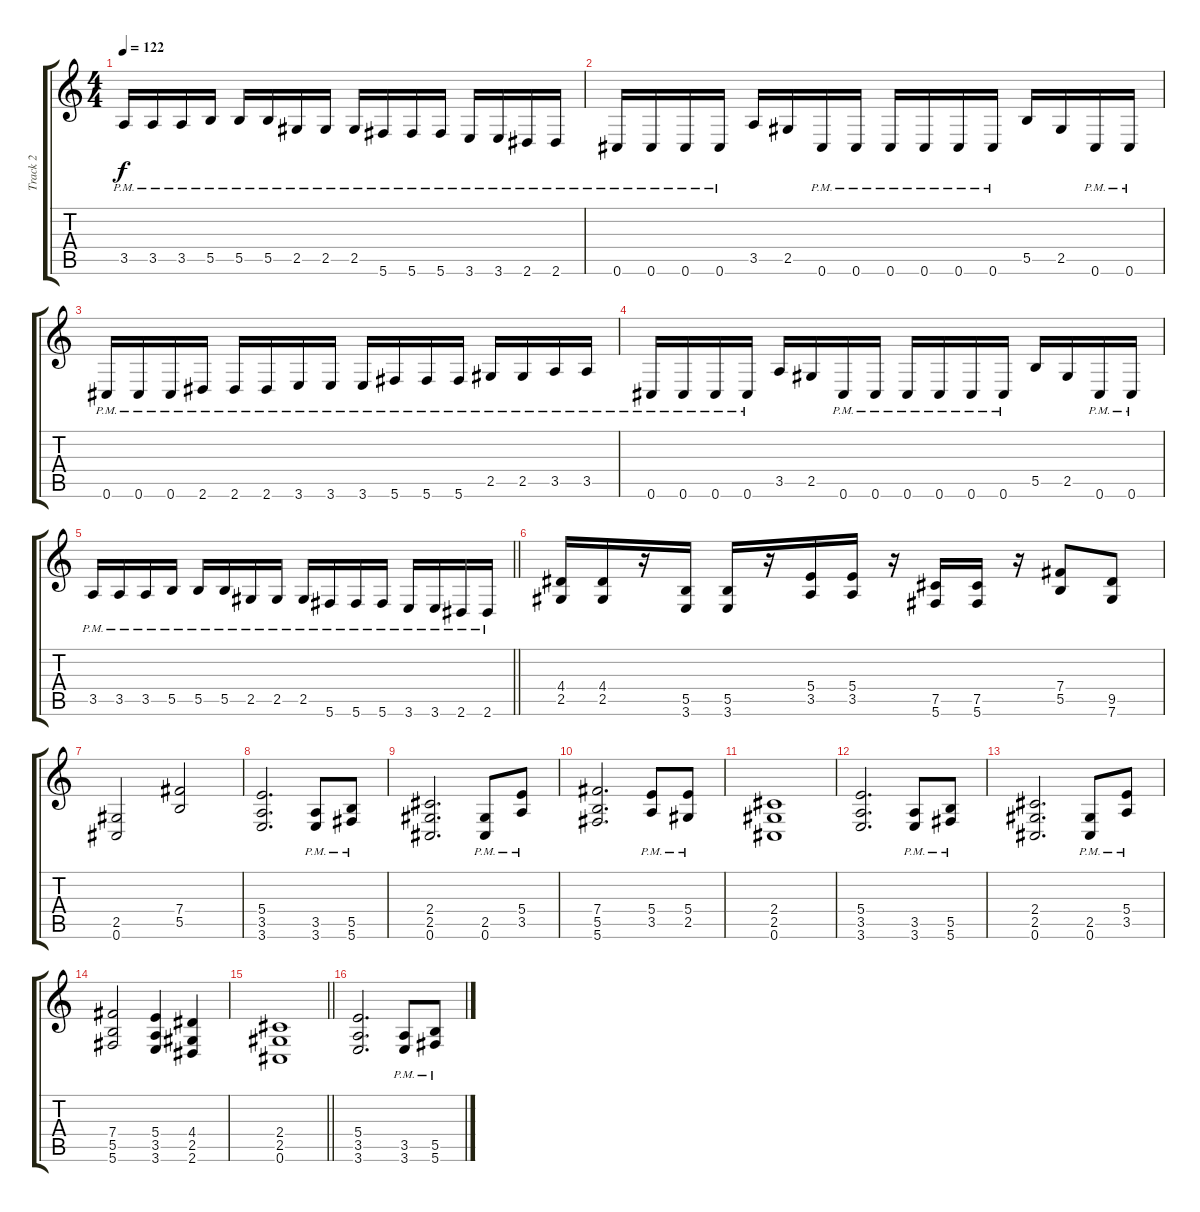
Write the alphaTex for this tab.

\track ("Track 2" "Track 2") {instrument distortionguitar}
\staff {score tabs}
\tuning (Db4 Ab3 E3 B2 Gb2 Db2) {hide}
\ts (4 4)
\tempo 122
\clef g2
\ks c
3.5{pm}.16{dy f} 3.5{pm}.16 3.5{pm}.16 5.5{pm}.16 5.5{pm}.16 5.5{pm}.16 2.5{pm}.16 2.5{pm}.16 2.5{pm}.16 5.6{pm}.16 5.6{pm}.16 5.6{pm}.16 3.6{pm}.16 3.6{pm}.16 2.6{pm}.16 2.6{pm}.16 |
0.6{pm}.16 0.6{pm}.16 0.6{pm}.16 0.6{pm}.16 3.5.16 2.5.16 0.6{pm}.16 0.6{pm}.16 0.6{pm}.16 0.6{pm}.16 0.6{pm}.16 0.6{pm}.16 5.5.16 2.5.16 0.6{pm}.16 0.6{pm}.16 |
0.6{pm}.16 0.6{pm}.16 0.6{pm}.16 2.6{pm}.16 2.6{pm}.16 2.6{pm}.16 3.6{pm}.16 3.6{pm}.16 3.6{pm}.16 5.6{pm}.16 5.6{pm}.16 5.6{pm}.16 2.5{pm}.16 2.5{pm}.16 3.5{pm}.16 3.5{pm}.16 |
0.6{pm}.16 0.6{pm}.16 0.6{pm}.16 0.6{pm}.16 3.5.16 2.5.16 0.6{pm}.16 0.6{pm}.16 0.6{pm}.16 0.6{pm}.16 0.6{pm}.16 0.6{pm}.16 5.5.16 2.5.16 0.6{pm}.16 0.6{pm}.16 |
\barLineRight lightlight
3.5{pm}.16 3.5{pm}.16 3.5{pm}.16 5.5{pm}.16 5.5{pm}.16 5.5{pm}.16 2.5{pm}.16 2.5{pm}.16 2.5{pm}.16 5.6{pm}.16 5.6{pm}.16 5.6{pm}.16 3.6{pm}.16 3.6{pm}.16 2.6{pm}.16 2.6{pm}.16 |
(4.4 2.5).16 (4.4 2.5).16 r.16 (5.5 3.6).16 (5.5 3.6).16 r.16 (5.4 3.5).16 (5.4 3.5).16 r.16 (7.5 5.6).16 (7.5 5.6).16 r.16 (7.4 5.5).8 (9.5 7.6).8 |
(2.5 0.6).2 (7.4 5.5).2 |
(5.4 3.5 3.6).2{d} (3.5{pm} 3.6{pm}).8 (5.5{pm} 5.6{pm}).8 |
(2.4 2.5 0.6).2{d} (2.5{pm} 0.6{pm}).8 (5.4{pm} 3.5{pm}).8 |
(7.4 5.5 5.6).2{d} (5.4{pm} 3.5{pm}).8 (5.4{pm} 2.5{pm}).8 |
(2.4 2.5 0.6).1 |
(5.4 3.5 3.6).2{d} (3.5{pm} 3.6{pm}).8 (5.5{pm} 5.6{pm}).8 |
(2.4 2.5 0.6).2{d} (2.5{pm} 0.6{pm}).8 (5.4{pm} 3.5{pm}).8 |
(7.4 5.5 5.6).2 (5.4 3.5 3.6).4 (4.4 2.5 2.6).4 |
\barLineRight lightlight
(2.4 2.5 0.6).1 |
(5.4 3.5 3.6).2{d} (3.5{pm} 3.6{pm}).8 (5.5{pm} 5.6{pm}).8
